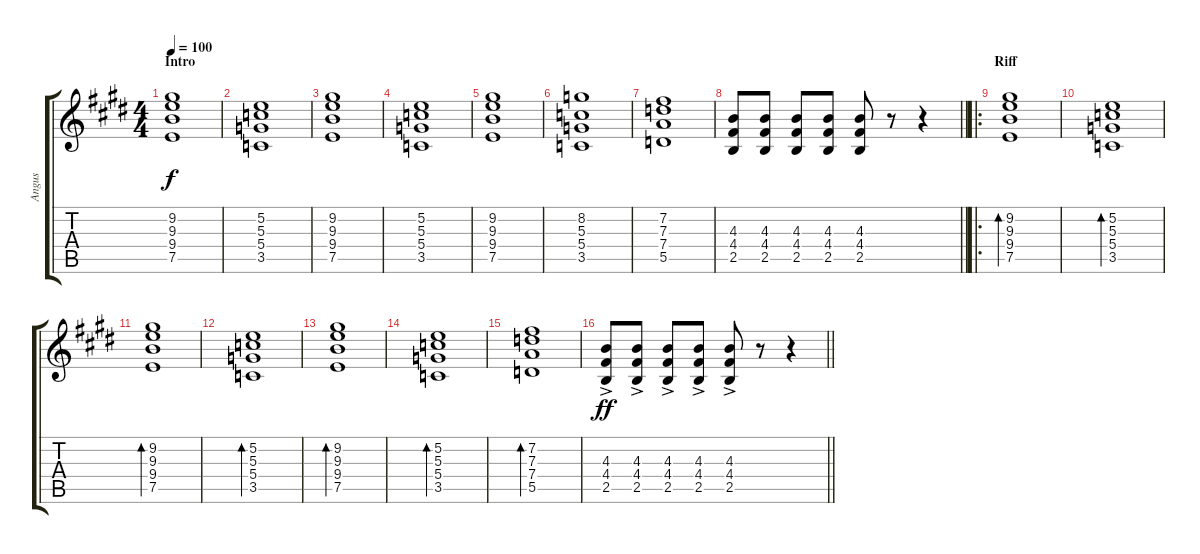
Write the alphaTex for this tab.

\track ("Angus" "Angus") {instrument distortionguitar}
\staff {score tabs}
\tuning (E4 B3 G3 D3 A2 E2) {hide}
\ts (4 4)
\section ("" "Intro")
\tempo 100
\clef g2
\ks e
(9.2 9.3 9.4 7.5).1{dy f instrument distortionguitar} |
(5.2 5.3 5.4 3.5).1 |
(9.2 9.3 9.4 7.5).1 |
(5.2 5.3 5.4 3.5).1 |
(9.2 9.3 9.4 7.5).1 |
(8.2 5.3 5.4 3.5).1 |
(7.2 7.3 7.4 5.5).1 |
\barLineRight lightlight
(4.3 4.4 2.5).8 (4.3 4.4 2.5).8 (4.3 4.4 2.5).8 (4.3 4.4 2.5).8 (4.3 4.4 2.5).8 r.8 r.4 |
\ro
\section ("" "Riff")
(9.2 9.3 9.4 7.5).1{bd 30} |
(5.2 5.3 5.4 3.5).1{bd 30} |
(9.2 9.3 9.4 7.5).1{bd 30} |
(5.2 5.3 5.4 3.5).1{bd 30} |
(9.2 9.3 9.4 7.5).1{bd 30} |
(5.2 5.3 5.4 3.5).1{bd 30} |
(7.2 7.3 7.4 5.5).1{bd 30} |
\barLineRight lightlight
(4.3{ac} 4.4{ac} 2.5{ac}).8{dy ff} (4.3{ac} 4.4{ac} 2.5{ac}).8 (4.3{ac} 4.4{ac} 2.5{ac}).8 (4.3{ac} 4.4{ac} 2.5{ac}).8 (4.3{ac} 4.4{ac} 2.5{ac}).8 r.8 r.4
